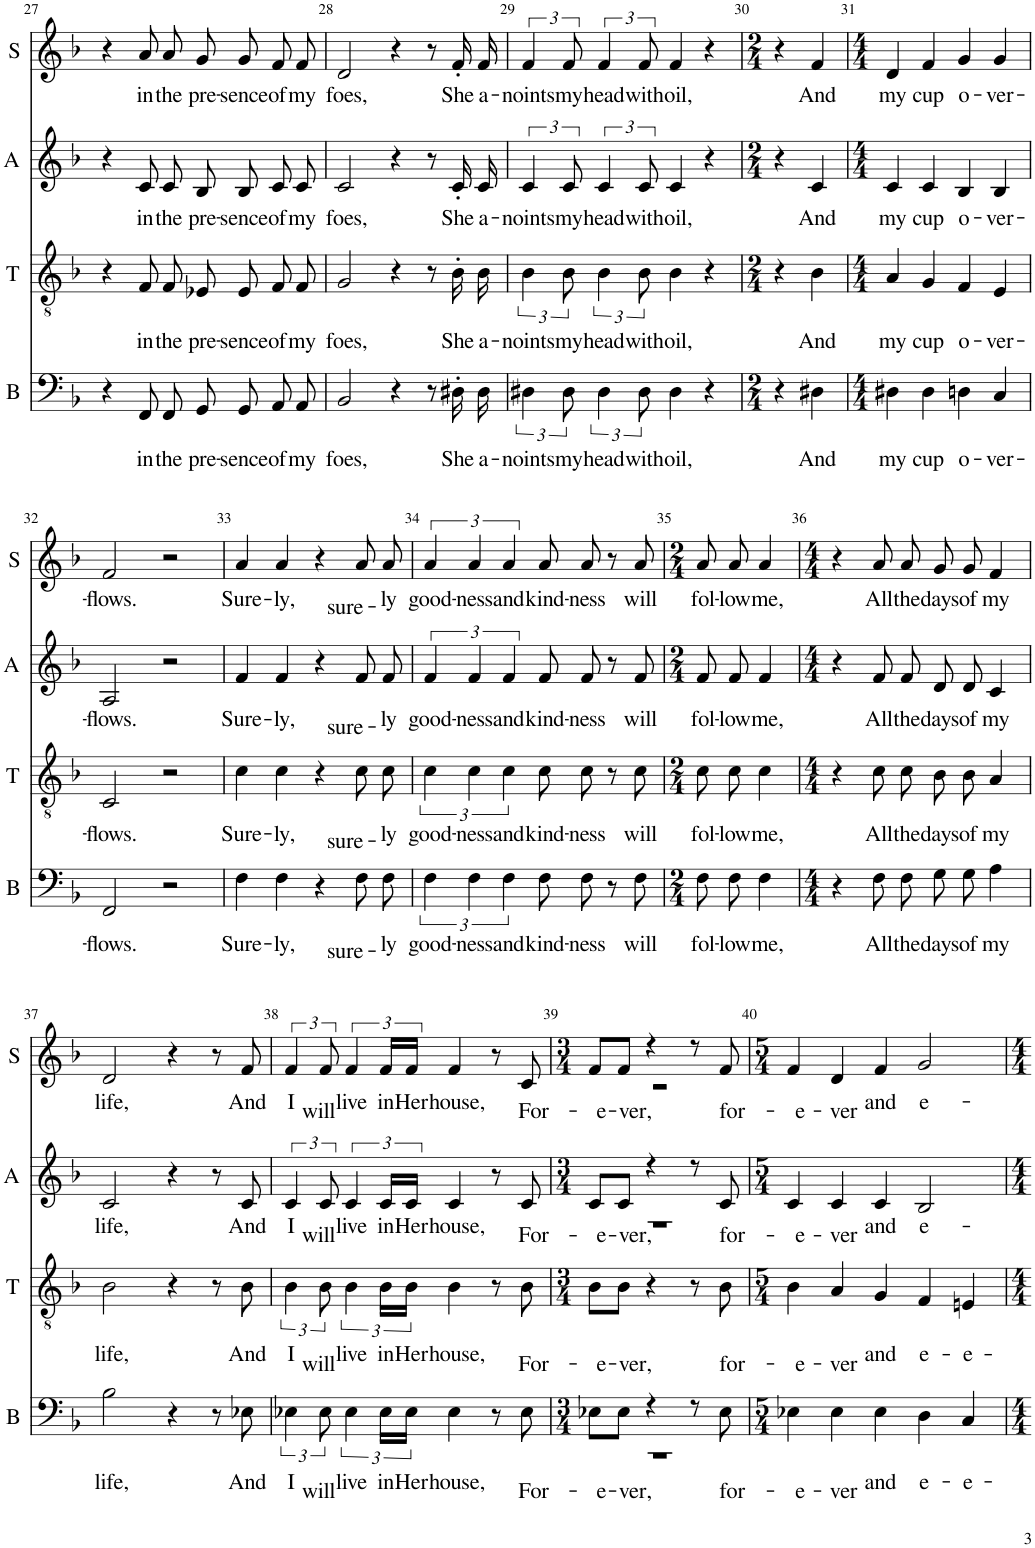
**kern	**text	**kern	**text	**kern	**text	**kern	**text
*part4	*part4	*part3	*part3	*part2	*part2	*part1	*part1
*staff4	*staff4	*staff3	*staff3	*staff2	*staff2	*staff1	*staff1
*I"B	*	*I"T	*	*I"A	*	*I"S	*
*I'B	*	*I'T	*	*I'A	*	*I'S	*
!!LO:PB:g=z
*clefF4	*	*clefGv2	*	*clefG2	*	*clefG2	*
*k[b-]	*	*k[b-]	*	*k[b-]	*	*k[b-]	*
*M4/4	*	*M4/4	*	*M4/4	*	*M4/4	*
=27	=27	=27	=27	=27	=27	=27	=27
4r	.	4r	.	4r	.	4r	.
!	!LO:LY:b	!	!LO:LY:b	!	!LO:LY:b	!	!LO:LY:b
8FF/	in	8F/	in	8c/	in	8a/	in
!	!LO:LY:b	!	!LO:LY:b	!	!LO:LY:b	!	!LO:LY:b
8FF/	the	8F/	the	8c/	the	8a/	the
!	!LO:LY:b	!	!LO:LY:b	!	!LO:LY:b	!	!LO:LY:b
8GG/	pre-	8E-X/	pre-	8B-/	pre-	8g/	pre-
!	!LO:LY:b	!	!LO:LY:b	!	!LO:LY:b	!	!LO:LY:b
8GG/	-sence	8E-/	-sence	8B-/	-sence	8g/	-sence
!	!LO:LY:b	!	!LO:LY:b	!	!LO:LY:b	!	!LO:LY:b
8AA/	of	8F/	of	8c/	of	8f/	of
!	!LO:LY:b	!	!LO:LY:b	!	!LO:LY:b	!	!LO:LY:b
8AA/	my	8F/	my	8c/	my	8f/	my
=28	=28	=28	=28	=28	=28	=28	=28
!	!LO:LY:b	!	!LO:LY:b	!	!LO:LY:b	!	!LO:LY:b
2BB-/	foes,	2G/	foes,	2c/	foes,	2d/	foes,
4r	.	4r	.	4r	.	4r	.
8r	.	8r	.	8r	.	8r	.
!	!LO:LY:b	!	!LO:LY:b	!	!LO:LY:b	!	!LO:LY:b
16D#X'\	She	16B-'\	She	16c'/	She	16f'/	She
!	!LO:LY:b	!	!LO:LY:b	!	!LO:LY:b	!	!LO:LY:b
16D#\	a-	16B-\	a-	16c/	a-	16f/	a-
=29	=29	=29	=29	=29	=29	=29	=29
!	!LO:LY:b	!	!LO:LY:b	!	!LO:LY:b	!	!LO:LY:b
6D#X\	-noints	6B-\	-noints	6c/	-noints	6f/	-noints
!	!LO:LY:b	!	!LO:LY:b	!	!LO:LY:b	!	!LO:LY:b
12D#\	my	12B-\	my	12c/	my	12f/	my
!	!LO:LY:b	!	!LO:LY:b	!	!LO:LY:b	!	!LO:LY:b
6D#\	head	6B-\	head	6c/	head	6f/	head
!	!LO:LY:b	!	!LO:LY:b	!	!LO:LY:b	!	!LO:LY:b
12D#\	with	12B-\	with	12c/	with	12f/	with
!	!LO:LY:b	!	!LO:LY:b	!	!LO:LY:b	!	!LO:LY:b
4D#\	oil,	4B-\	oil,	4c/	oil,	4f/	oil,
4r	.	4r	.	4r	.	4r	.
=30	=30	=30	=30	=30	=30	=30	=30
*M2/4	*	*M2/4	*	*M2/4	*	*M2/4	*
4r	.	4r	.	4r	.	4r	.
!	!LO:LY:b	!	!LO:LY:b	!	!LO:LY:b	!	!LO:LY:b
4D#X\	And	4B-\	And	4c/	And	4f/	And
=31	=31	=31	=31	=31	=31	=31	=31
*M4/4	*	*M4/4	*	*M4/4	*	*M4/4	*
!	!LO:LY:b	!	!LO:LY:b	!	!LO:LY:b	!	!LO:LY:b
4D#X\	my	4A/	my	4c/	my	4d/	my
!	!LO:LY:b	!	!LO:LY:b	!	!LO:LY:b	!	!LO:LY:b
4D#\	cup	4G/	cup	4c/	cup	4f/	cup
!	!LO:LY:b	!	!LO:LY:b	!	!LO:LY:b	!	!LO:LY:b
4Dn\	o-	4F/	o-	4B-/	o-	4g/	o-
!	!LO:LY:b	!	!LO:LY:b	!	!LO:LY:b	!	!LO:LY:b
4C/	-ver-	4E/	-ver-	4B-/	-ver-	4g/	-ver-
!!LO:LB:g=z
=32	=32	=32	=32	=32	=32	=32	=32
!	!LO:LY:b	!	!LO:LY:b	!	!LO:LY:b	!	!LO:LY:b
2FF/	-flows.	2C/	-flows.	2A/	-flows.	2f/	-flows.
2r	.	2r	.	2r	.	2r	.
=33	=33	=33	=33	=33	=33	=33	=33
!	!LO:LY:b	!	!LO:LY:b	!	!LO:LY:b	!	!LO:LY:b
4F\	Sure-	4c\	Sure-	4f/	Sure-	4a/	Sure-
!	!LO:LY:b	!	!LO:LY:b	!	!LO:LY:b	!	!LO:LY:b
4F\	-ly,	4c\	-ly,	4f/	-ly,	4a/	-ly,
4r	.	4r	.	4r	.	4r	.
!	!LO:LY:b	!	!LO:LY:b	!	!LO:LY:b	!	!LO:LY:b
8F\	sure-	8c\	sure-	8f/	sure-	8a/	sure-
!	!LO:LY:b	!	!LO:LY:b	!	!LO:LY:b	!	!LO:LY:b
8F\	-ly	8c\	-ly	8f/	-ly	8a/	-ly
=34	=34	=34	=34	=34	=34	=34	=34
!	!LO:LY:b	!	!LO:LY:b	!	!LO:LY:b	!	!LO:LY:b
6F\	good-	6c\	good-	6f/	good-	6a/	good-
!	!LO:LY:b	!	!LO:LY:b	!	!LO:LY:b	!	!LO:LY:b
6F\	-ness	6c\	-ness	6f/	-ness	6a/	-ness
!	!LO:LY:b	!	!LO:LY:b	!	!LO:LY:b	!	!LO:LY:b
6F\	and	6c\	and	6f/	and	6a/	and
!	!LO:LY:b	!	!LO:LY:b	!	!LO:LY:b	!	!LO:LY:b
8F\	kind-	8c\	kind-	8f/	kind-	8a/	kind-
!	!LO:LY:b	!	!LO:LY:b	!	!LO:LY:b	!	!LO:LY:b
8F\	-ness	8c\	-ness	8f/	-ness	8a/	-ness
8r	.	8r	.	8r	.	8r	.
!	!LO:LY:b	!	!LO:LY:b	!	!LO:LY:b	!	!LO:LY:b
8F\	will	8c\	will	8f/	will	8a/	will
=35	=35	=35	=35	=35	=35	=35	=35
*M2/4	*	*M2/4	*	*M2/4	*	*M2/4	*
!	!LO:LY:b	!	!LO:LY:b	!	!LO:LY:b	!	!LO:LY:b
8F\	fol-	8c\	fol-	8f/	fol-	8a/	fol-
!	!LO:LY:b	!	!LO:LY:b	!	!LO:LY:b	!	!LO:LY:b
8F\	-low	8c\	-low	8f/	-low	8a/	-low
!	!LO:LY:b	!	!LO:LY:b	!	!LO:LY:b	!	!LO:LY:b
4F\	me,	4c\	me,	4f/	me,	4a/	me,
=36	=36	=36	=36	=36	=36	=36	=36
*M4/4	*	*M4/4	*	*M4/4	*	*M4/4	*
4r	.	4r	.	4r	.	4r	.
!	!LO:LY:b	!	!LO:LY:b	!	!LO:LY:b	!	!LO:LY:b
8F\	All	8c\	All	8f/	All	8a/	All
!	!LO:LY:b	!	!LO:LY:b	!	!LO:LY:b	!	!LO:LY:b
8F\	the	8c\	the	8f/	the	8a/	the
!	!LO:LY:b	!	!LO:LY:b	!	!LO:LY:b	!	!LO:LY:b
8G\	days	8B-\	days	8d/	days	8g/	days
!	!LO:LY:b	!	!LO:LY:b	!	!LO:LY:b	!	!LO:LY:b
8G\	of	8B-\	of	8d/	of	8g/	of
!	!LO:LY:b	!	!LO:LY:b	!	!LO:LY:b	!	!LO:LY:b
4A\	my	4A/	my	4c/	my	4f/	my
!!LO:LB:g=z
=37	=37	=37	=37	=37	=37	=37	=37
!	!LO:LY:b	!	!LO:LY:b	!	!LO:LY:b	!	!LO:LY:b
2B-\	life,	2B-\	life,	2c/	life,	2d/	life,
4r	.	4r	.	4r	.	4r	.
8r	.	8r	.	8r	.	8r	.
!	!LO:LY:b	!	!LO:LY:b	!	!LO:LY:b	!	!LO:LY:b
8E-X\	And	8B-\	And	8c/	And	8f/	And
=38	=38	=38	=38	=38	=38	=38	=38
!	!LO:LY:b	!	!LO:LY:b	!	!LO:LY:b	!	!LO:LY:b
6E-X\	I	6B-\	I	6c/	I	6f/	I
!	!LO:LY:b	!	!LO:LY:b	!	!LO:LY:b	!	!LO:LY:b
12E-\	will	12B-\	will	12c/	will	12f/	will
!	!LO:LY:b	!	!LO:LY:b	!	!LO:LY:b	!	!LO:LY:b
6E-\	live	6B-\	live	6c/	live	6f/	live
!	!LO:LY:b	!	!LO:LY:b	!	!LO:LY:b	!	!LO:LY:b
24E-\LL	in	24B-\LL	in	24c/LL	in	24f/LL	in
!	!LO:LY:b	!	!LO:LY:b	!	!LO:LY:b	!	!LO:LY:b
24E-\JJ	Her	24B-\JJ	Her	24c/JJ	Her	24f/JJ	Her
!	!LO:LY:b	!	!LO:LY:b	!	!LO:LY:b	!	!LO:LY:b
4E-\	house,	4B-\	house,	4c/	house,	4f/	house,
8r	.	8r	.	8r	.	8r	.
!	!LO:LY:b	!	!LO:LY:b	!	!LO:LY:b	!	!LO:LY:b
8E-\	For-	8B-\	For-	8c/	For-	8c/	For-
=39	=39	=39	=39	=39	=39	=39	=39
*M3/4	*	*M3/4	*	*M3/4	*	*M3/4	*
!	!LO:LY:b	!	!LO:LY:b	!	!LO:LY:b	!	!LO:LY:b
*^	*	*	*	*^	*	*^	*
8E-X\L	2.r	-e-	8B-\L	-e-	8c/L	2.r	-e-	8f/L	2.r	-e-
!	!	!LO:LY:b	!	!LO:LY:b	!	!	!LO:LY:b	!	!	!LO:LY:b
8E-\J	.	-ver,	8B-\J	-ver,	8c/J	.	-ver,	8f/J	.	-ver,
4r	.	.	4r	.	4r	.	.	4r	.	.
8r	.	.	8r	.	8r	.	.	8r	.	.
!	!	!LO:LY:b	!	!LO:LY:b	!	!	!LO:LY:b	!	!	!LO:LY:b
8E-\	.	for-	8B-\	for-	8c/	.	for-	8f/	.	for-
*	*	*	*	*	*v	*v	*	*	*	*
*v	*v	*	*	*	*	*	*v	*v	*
=40	=40	=40	=40	=40	=40	=40	=40
*M5/4	*	*M5/4	*	*M5/4	*	*M5/4	*
!	!LO:LY:b	!	!LO:LY:b	!	!LO:LY:b	!	!LO:LY:b
4E-X\	-e-	4B-\	-e-	4c/	-e-	4f/	-e-
!	!LO:LY:b	!	!LO:LY:b	!	!LO:LY:b	!	!LO:LY:b
4E-\	-ver	4A/	-ver	4c/	-ver	4d/	-ver
!	!LO:LY:b	!	!LO:LY:b	!	!LO:LY:b	!	!LO:LY:b
4E-\	and	4G/	and	4c/	and	4f/	and
!	!LO:LY:b	!	!LO:LY:b	!	!LO:LY:b	!	!LO:LY:b
4D\	e-	4F/	e-	2B-/	e-	2g/	e-
!	!LO:LY:b	!	!LO:LY:b	!	!	!	!
4C/	-e-	4En/	-e-	.	.	.	.
=	=	=	=	=	=	=	=
*-	*-	*-	*-	*-	*-	*-	*-
